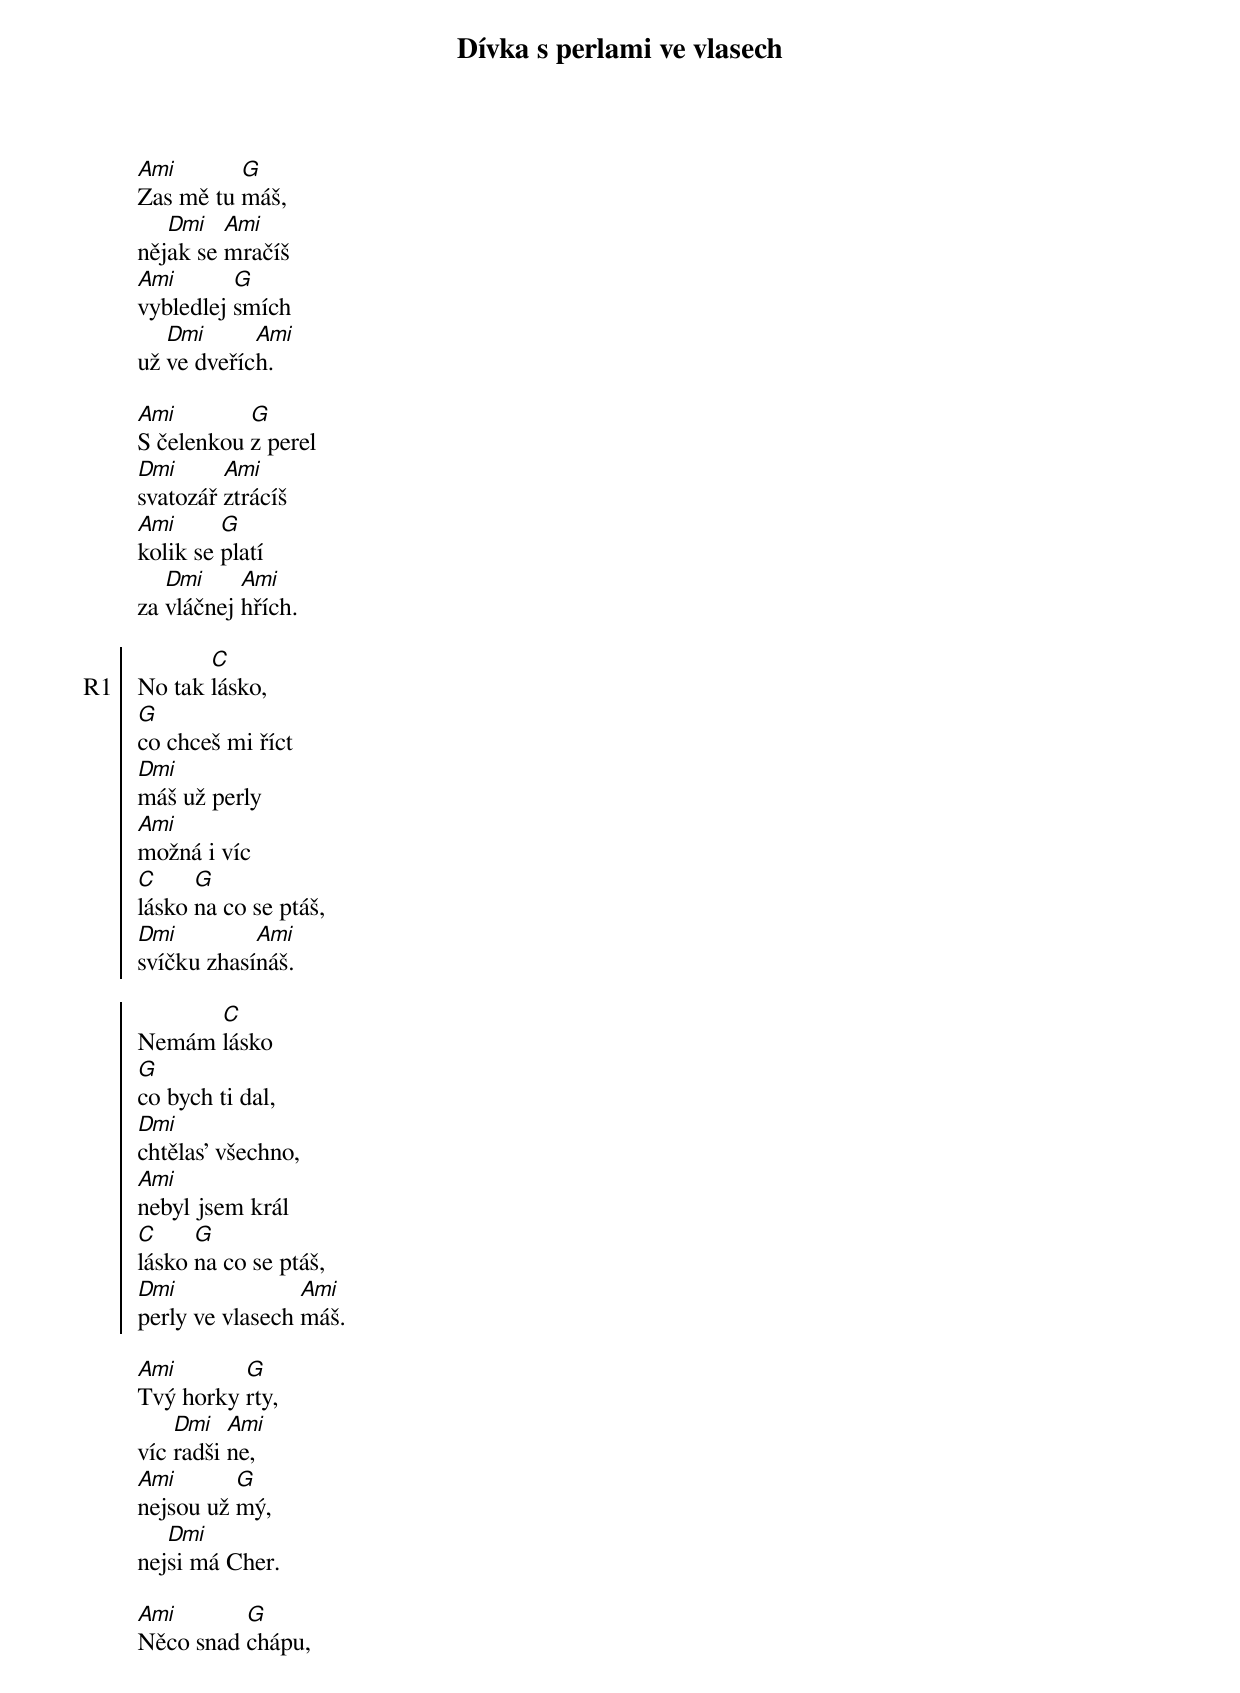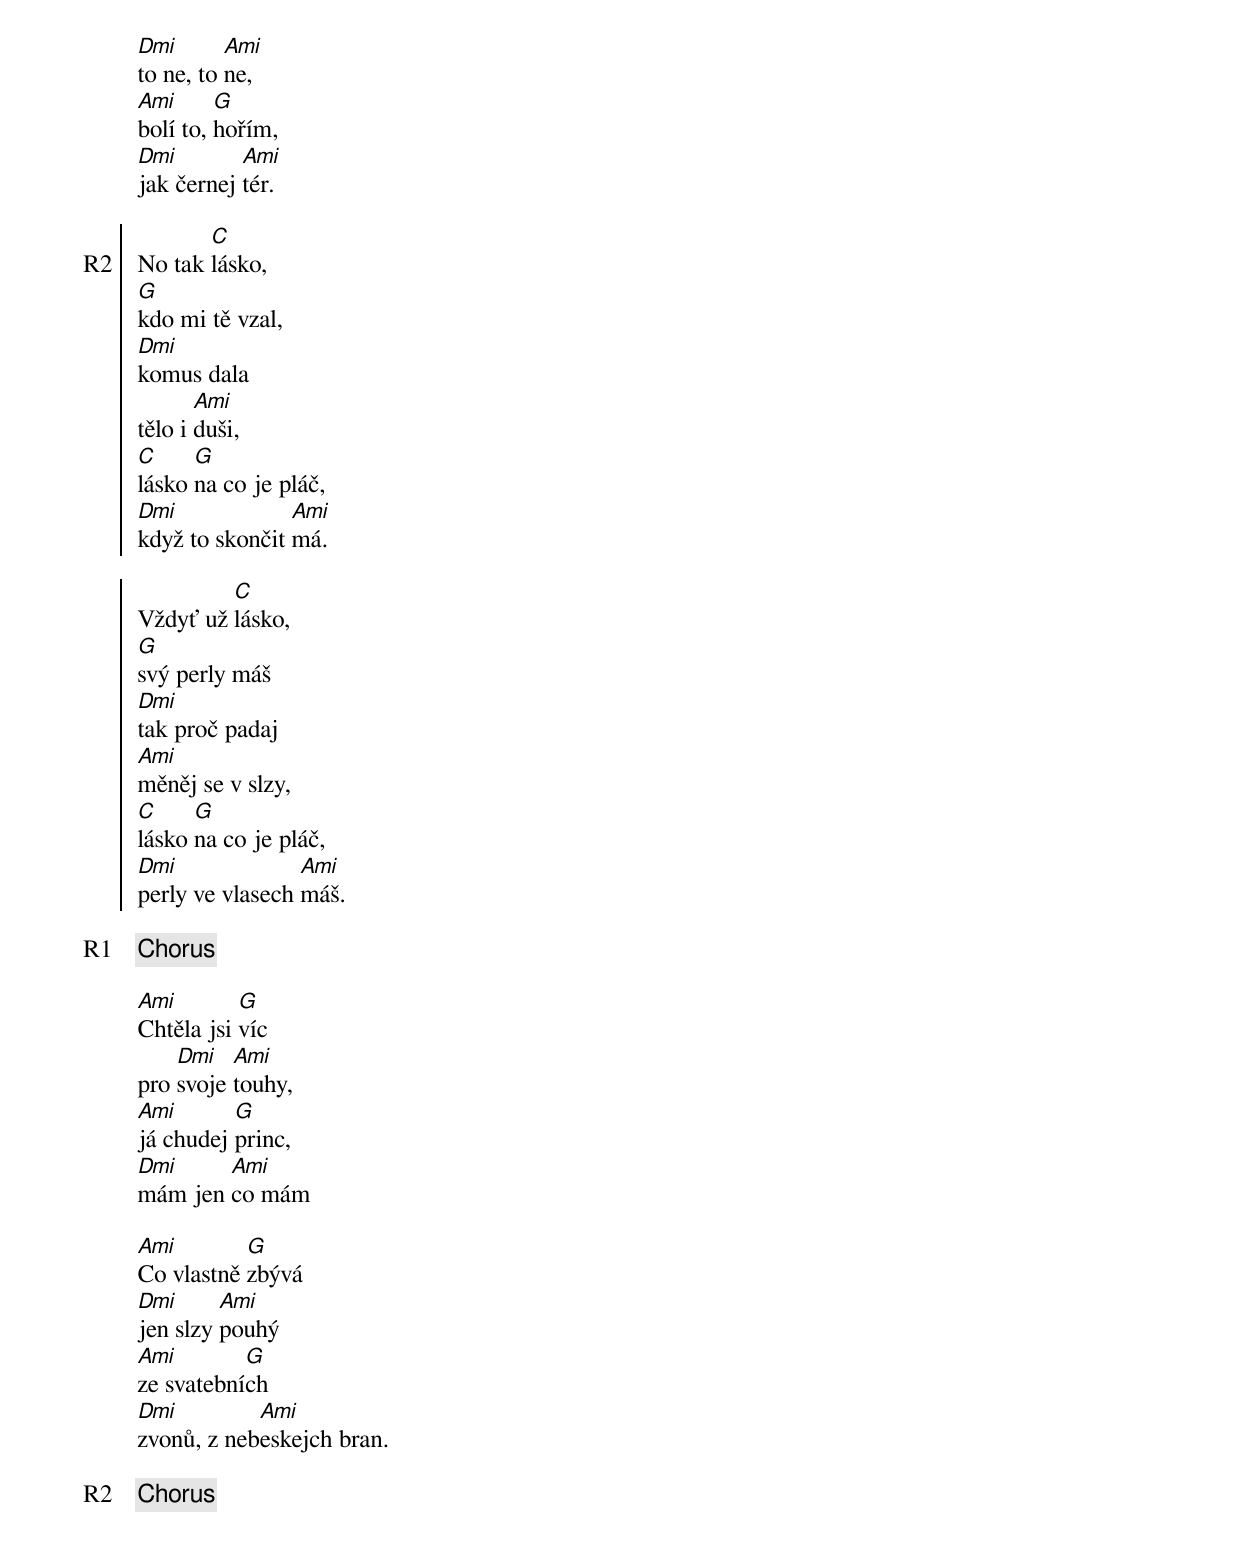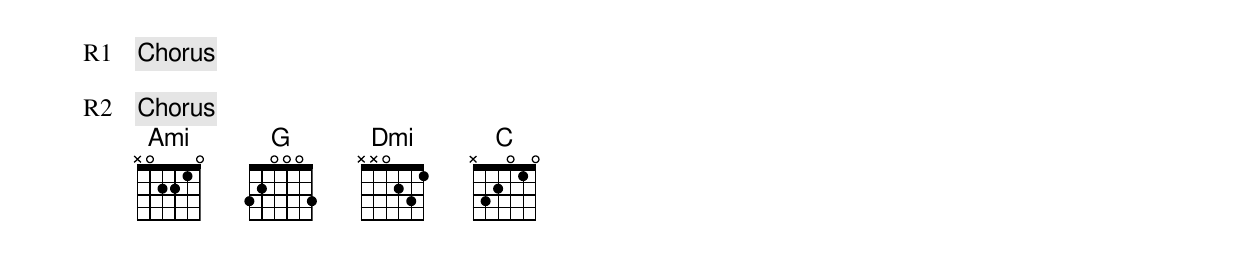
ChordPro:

{title: Dívka s perlami ve vlasech}
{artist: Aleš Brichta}
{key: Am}
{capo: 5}
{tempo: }
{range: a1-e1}
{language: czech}
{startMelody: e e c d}
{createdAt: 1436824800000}
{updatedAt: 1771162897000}
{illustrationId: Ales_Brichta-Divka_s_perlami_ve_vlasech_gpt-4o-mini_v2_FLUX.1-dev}
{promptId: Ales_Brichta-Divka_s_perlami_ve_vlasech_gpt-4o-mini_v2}

{start_of_verse}
[Ami]Zas mě tu [G]máš,
něj[Dmi]ak se [Ami]mračíš
[Ami]vybledlej [G]smích
už [Dmi]ve dveříc[Ami]h.

[Ami]S čelenkou [G]z perel
[Dmi]svatozář [Ami]ztrácíš
[Ami]kolik se [G]platí
za [Dmi]vláčnej [Ami]hřích.
{end_of_verse}

{start_of_chorus: R1}
No tak [C]lásko,
[G]co chceš mi říct
[Dmi]máš už perly
[Ami]možná i víc
[C]lásko [G]na co se ptáš,
[Dmi]svíčku zhasí[Ami]náš.

Nemám [C]lásko
[G]co bych ti dal,
[Dmi]chtělas' všechno,
[Ami]nebyl jsem král
[C]lásko [G]na co se ptáš,
[Dmi]perly ve vlasech [Ami]máš.
{end_of_chorus}

{start_of_verse}
[Ami]Tvý horky [G]rty,
víc [Dmi]radši [Ami]ne,
[Ami]nejsou už [G]mý,
nej[Dmi]si má Cher.

[Ami]Něco snad [G]chápu,
[Dmi]to ne, to [Ami]ne,
[Ami]bolí to, [G]hořím,
[Dmi]jak černej [Ami]tér.
{end_of_verse}

{start_of_chorus: R2}
No tak [C]lásko,
[G]kdo mi tě vzal,
[Dmi]komus dala
tělo i [Ami]duši,
[C]lásko [G]na co je pláč,
[Dmi]když to skončit [Ami]má.

Vždyť už [C]lásko,
[G]svý perly máš
[Dmi]tak proč padaj
[Ami]měněj se v slzy,
[C]lásko [G]na co je pláč,
[Dmi]perly ve vlasech [Ami]máš.
{end_of_chorus}

{chorus: R1}

{start_of_verse}
[Ami]Chtěla jsi [G]víc
pro [Dmi]svoje [Ami]touhy,
[Ami]já chudej [G]princ,
[Dmi]mám jen [Ami]co mám

[Ami]Co vlastně [G]zbývá
[Dmi]jen slzy [Ami]pouhý
[Ami]ze svatební[G]ch
[Dmi]zvonů, z neb[Ami]eskejch bran.
{end_of_verse}

{chorus: R2}

{chorus: R1}

{chorus: R2}
